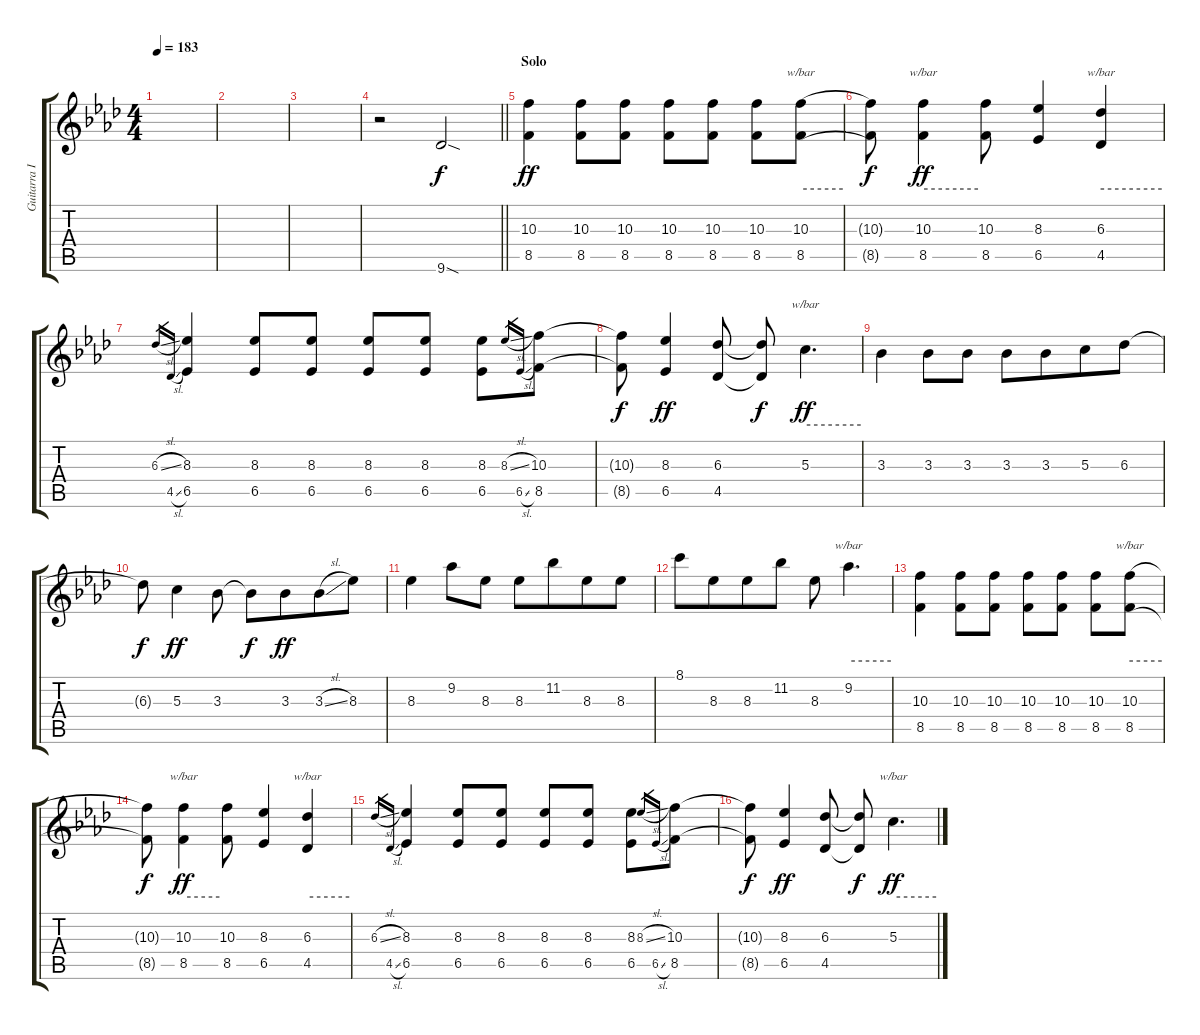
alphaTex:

\track ("Guitarra III" "Guitarra I") {instrument distortionguitar}
\staff {score tabs}
\tuning (E4 B3 G3 D3 A2 E2) {hide}
\ts (4 4)
\tempo 183
\clef g2
\ks ab
|
|
|
\barLineRight lightlight
r.2 9.6{sod}.2 |
\section ("" "Solo")
(10.3 8.5).4{dy ff} (10.3 8.5).8 (10.3 8.5).8 (10.3 8.5).8 (10.3 8.5).8 (10.3 8.5).8 (10.3 8.5).8{tbe (hold default 0 0 60 0)} |
(10.3{t} 8.5{t}).8{dy f} (10.3 8.5).4{tbe (hold default 0 0 60 0) dy ff} (10.3 8.5).8 (8.3 6.5).4 (6.3 4.5).4{tbe (hold default 0 0 60 0)} |
6.3{sl}.16{gr} 4.5{sl}.16{gr} (8.3 6.5).4 (8.3 6.5).8 (8.3 6.5).8 (8.3 6.5).8 (8.3 6.5).8 (8.3 6.5).8 8.3{sl}.16{gr} 6.5{sl}.16{gr} (10.3 8.5).8 |
(10.3{t} 8.5{t}).8{dy f} (8.3 6.5).4{dy ff} (6.3 4.5).8 (6.3{t} 4.5{t}).8{dy f} 5.3.4{d tbe (hold default 0 0 60 0) dy ff} |
3.3.4 3.3.8 3.3.8 3.3.8 3.3.8{beam merge} 5.3.8 6.3.8 |
6.3{t}.8{dy f} 5.3.4{dy ff} 3.3.8 3.3{t}.8{dy f} 3.3.8{dy ff beam merge} 3.3{sl}.8 8.3.8 |
8.3.4 9.2.8 8.3.8 8.3.8 11.2.8{beam merge} 8.3.8 8.3.8 |
8.1.8 8.3.8{beam merge} 8.3.8 11.2.8 8.3.8 9.2.4{d tbe (hold default 0 0 60 0)} |
(10.3 8.5).4 (10.3 8.5).8 (10.3 8.5).8 (10.3 8.5).8 (10.3 8.5).8 (10.3 8.5).8 (10.3 8.5).8{tbe (hold default 0 0 60 0)} |
(10.3{t} 8.5{t}).8{dy f} (10.3 8.5).4{tbe (hold default 0 0 60 0) dy ff} (10.3 8.5).8 (8.3 6.5).4 (6.3 4.5).4{tbe (hold default 0 0 60 0)} |
6.3{sl}.16{gr} 4.5{sl}.16{gr} (8.3 6.5).4 (8.3 6.5).8 (8.3 6.5).8 (8.3 6.5).8 (8.3 6.5).8 (8.3 6.5).8 8.3{sl}.16{gr} 6.5{sl}.16{gr} (10.3 8.5).8 |
(10.3{t} 8.5{t}).8{dy f} (8.3 6.5).4{dy ff} (6.3 4.5).8 (6.3{t} 4.5{t}).8{dy f} 5.3.4{d tbe (hold default 0 0 60 0) dy ff}
